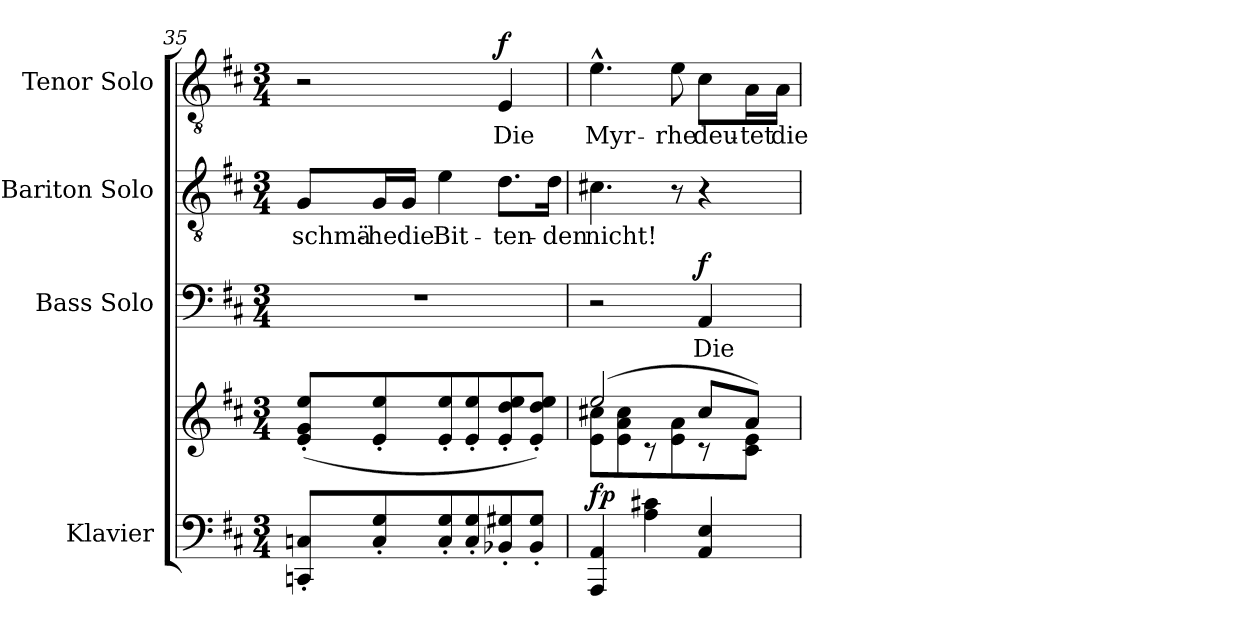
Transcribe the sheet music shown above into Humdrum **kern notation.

**kern	**kern	**dynam	**kern	**text	**dynam	**kern	**text	**kern	**text	**dynam
*part4	*part4	*part4	*part3	*part3	*part3	*part2	*part2	*part1	*part1	*part1
*staff5	*staff4	*staff4/5	*staff3	*staff3	*staff3	*staff2	*staff2	*staff1	*staff1	*staff1
*I"Klavier	*	*	*I"Bass Solo	*	*	*I"Bariton Solo	*	*I"Tenor Solo	*	*
*	*	*	*I'B S	*	*	*I'B r S	*	*I'T S	*	*
*clefF4	*clefG2	*	*clefF4	*	*	*clefGv2	*	*clefGv2	*	*
*k[f#c#]	*k[f#c#]	*	*k[f#c#]	*	*	*k[f#c#]	*	*k[f#c#]	*	*
*M3/4	*M3/4	*	*M3/4	*	*	*M3/4	*	*M3/4	*	*
=35	=35	=35	=35	=35	=35	=35	=35	=35	=35	=35
!	!	!	!	!	!	!	!LO:LY:b	!	!	!
8CCn/' 8Cn/'L	(>8e/' 8g/' 8ee/'L	.	2.r	.	.	8G/L	-schmä-	2r	.	.
!	!	!	!	!	!	!	!LO:LY:b	!	!	!
8C/' 8G/'	8e/' 8ee/'	.	.	.	.	16G/L	-he	.	.	.
!	!	!	!	!	!	!	!LO:LY:b	!	!	!
.	.	.	.	.	.	16G/JJ	die	.	.	.
!	!	!	!	!	!	!	!LO:LY:b	!	!	!
8C/' 8G/'	8e/' 8ee/'	.	.	.	.	4e\	Bit-	.	.	.
8C/' 8G/'	8e/' 8ee/'	.	.	.	.	.	.	.	.	.
!	!	!	!	!	!	!	!LO:LY:b	!	!LO:LY:b	!LO:DY:a
8BB-X/' 8G#X/'	8e/' 8dd/' 8ee/'	.	.	.	.	8.d\L	-ten-	4E/	Die	f
8BB-/' 8G#/'J	8e/' 8dd/' 8ee/'J)	.	.	.	.	.	.	.	.	.
!	!	!	!	!	!	!	!LO:LY:b	!	!	!
.	.	.	.	.	.	16d\Jk	-den	.	.	.
=36	=36	=36	=36	=36	=36	=36	=36	=36	=36	=36
*	*^	*	*	*	*	*	*	*	*	*
!	!	!	!LO:DY:a=2	!	!	!	!	!LO:LY:b	!	!LO:LY:b	!
4AAA/ 4AA/	(2ee/	8e\ 8cc#X\L	fp	2r	.	.	4.c#X\	nicht!	4.e^^\	Myr-	.
.	.	8e\ 8a\ 8cc#\	.	.	.	.	.	.	.	.	.
4A\ 4c#X\	.	8r	.	.	.	.	.	.	.	.	.
!	!	!	!	!	!	!	!	!	!	!LO:LY:b	!
.	.	8e\ 8a\	.	.	.	.	8r	.	8e\	-rhe	.
!	!	!	!	!	!LO:LY:b	!LO:DY:a	!	!	!	!LO:LY:b	!
4AA/ 4E/	8cc#/L	8r	.	4AA/	Die	f	4r	.	8c#\L	deu-	.
!	!	!	!	!	!	!	!	!	!	!LO:LY:b	!
.	8a/J)	8c#\ 8e\J	.	.	.	.	.	.	16A\L	-tet	.
!	!	!	!	!	!	!	!	!	!	!LO:LY:b	!
.	.	.	.	.	.	.	.	.	16A\JJ	die	.
*	*v	*v	*	*	*	*	*	*	*	*	*
=	=	=	=	=	=	=	=	=	=	=
*-	*-	*-	*-	*-	*-	*-	*-	*-	*-	*-
